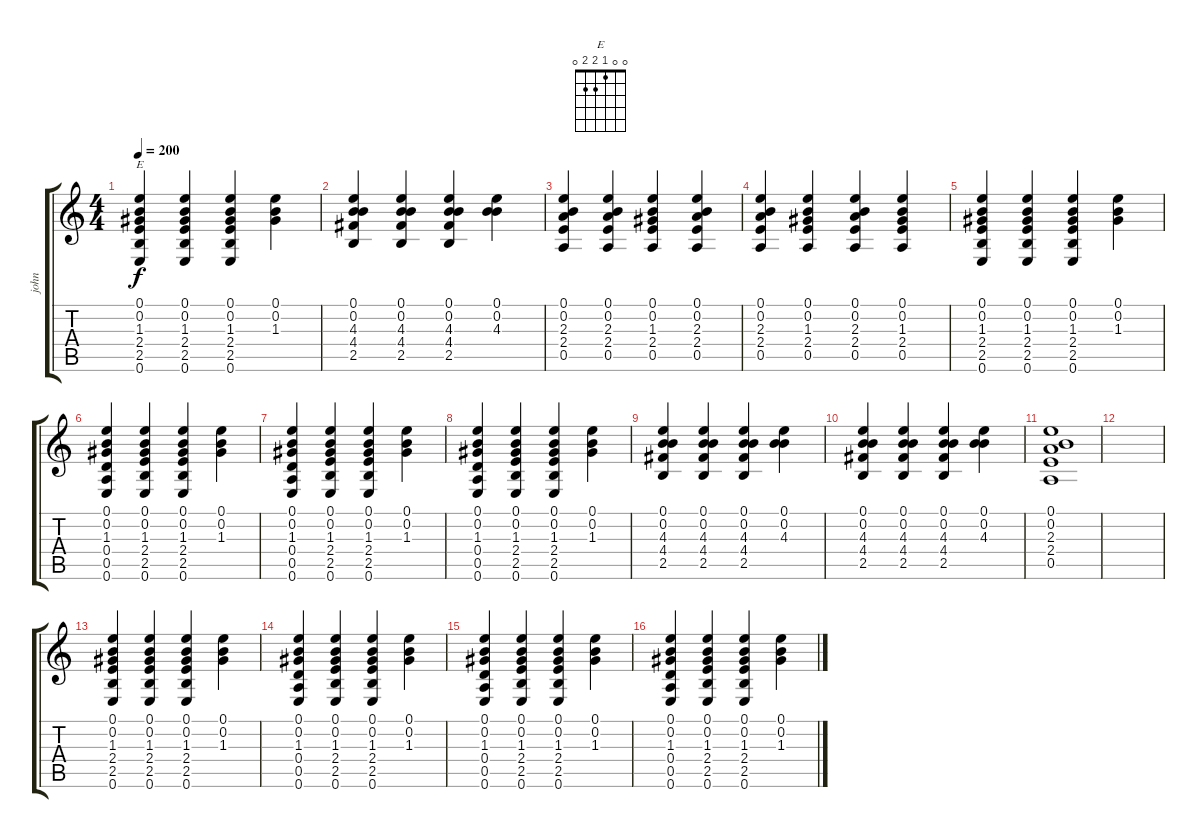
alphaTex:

\track ("john" "john") {instrument acousticguitarsteel}
\staff {score tabs}
\tuning (E4 B3 G3 D3 A2 E2) {hide}
\chord ("E" 0 0 1 2 2 0)
\ts (4 4)
\tempo 200
\clef g2
\ks c
(0.1 0.2 1.3 2.4 2.5 0.6).4{ch "E" dy f} (0.1 0.2 1.3 2.4 2.5 0.6).4 (0.1 0.2 1.3 2.4 2.5 0.6).4 (0.1 0.2 1.3).4 |
(0.1 0.2 4.3 4.4 2.5).4 (0.1 0.2 4.3 4.4 2.5).4 (0.1 0.2 4.3 4.4 2.5).4 (0.1 0.2 4.3).4 |
(0.1 0.2 2.3 2.4 0.5).4 (0.1 0.2 2.3 2.4 0.5).4 (0.1 0.2 1.3 2.4 0.5).4 (0.1 0.2 2.3 2.4 0.5).4 |
(0.1 0.2 2.3 2.4 0.5).4 (0.1 0.2 1.3 2.4 0.5).4 (0.1 0.2 2.3 2.4 0.5).4 (0.1 0.2 1.3 2.4 0.5).4 |
(0.1 0.2 1.3 2.4 2.5 0.6).4 (0.1 0.2 1.3 2.4 2.5 0.6).4 (0.1 0.2 1.3 2.4 2.5 0.6).4 (0.1 0.2 1.3).4 |
(0.1 0.2 1.3 0.4 0.5 0.6).4 (0.1 0.2 1.3 2.4 2.5 0.6).4 (0.1 0.2 1.3 2.4 2.5 0.6).4 (0.1 0.2 1.3).4 |
(0.1 0.2 1.3 0.4 0.5 0.6).4 (0.1 0.2 1.3 2.4 2.5 0.6).4 (0.1 0.2 1.3 2.4 2.5 0.6).4 (0.1 0.2 1.3).4 |
(0.1 0.2 1.3 0.4 0.5 0.6).4 (0.1 0.2 1.3 2.4 2.5 0.6).4 (0.1 0.2 1.3 2.4 2.5 0.6).4 (0.1 0.2 1.3).4 |
(0.1 0.2 4.3 4.4 2.5).4 (0.1 0.2 4.3 4.4 2.5).4 (0.1 0.2 4.3 4.4 2.5).4 (0.1 0.2 4.3).4 |
(0.1 0.2 4.3 4.4 2.5).4 (0.1 0.2 4.3 4.4 2.5).4 (0.1 0.2 4.3 4.4 2.5).4 (0.1 0.2 4.3).4 |
(0.1 0.2 2.3 2.4 0.5).1 |
|
(0.1 0.2 1.3 2.4 2.5 0.6).4 (0.1 0.2 1.3 2.4 2.5 0.6).4 (0.1 0.2 1.3 2.4 2.5 0.6).4 (0.1 0.2 1.3).4 |
(0.1 0.2 1.3 0.4 0.5 0.6).4 (0.1 0.2 1.3 2.4 2.5 0.6).4 (0.1 0.2 1.3 2.4 2.5 0.6).4 (0.1 0.2 1.3).4 |
(0.1 0.2 1.3 0.4 0.5 0.6).4 (0.1 0.2 1.3 2.4 2.5 0.6).4 (0.1 0.2 1.3 2.4 2.5 0.6).4 (0.1 0.2 1.3).4 |
(0.1 0.2 1.3 0.4 0.5 0.6).4 (0.1 0.2 1.3 2.4 2.5 0.6).4 (0.1 0.2 1.3 2.4 2.5 0.6).4 (0.1 0.2 1.3).4
